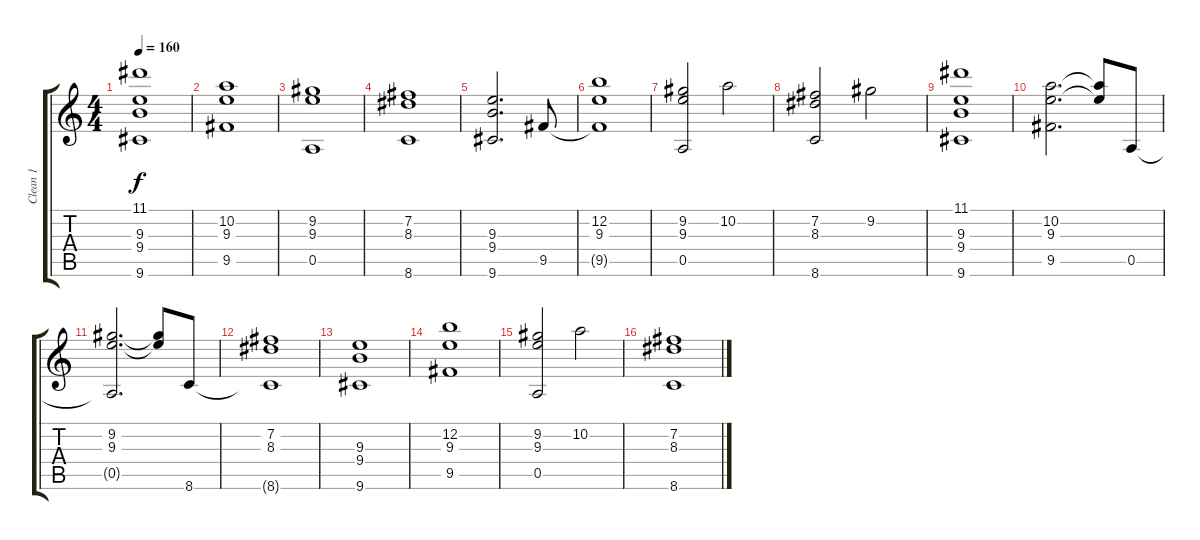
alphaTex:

\track ("Clean 1" "Clean 1") {instrument electricguitarclean}
\staff {score tabs}
\tuning (E4 B3 G3 D3 A2 E2) {hide}
\ts (4 4)
\tempo 160
\clef g2
\ks c
(11.1 9.3 9.4 9.6).1{dy f} |
(10.2 9.3 9.5).1 |
(9.2 9.3 0.5).1 |
(7.2 8.3 8.6).1 |
(9.3 9.4 9.6).2{d} 9.5.8 |
(12.2 9.3 9.5{t}).1 |
(9.2 9.3 0.5).2 10.2.2 |
(7.2 8.3 8.6).2 9.2.2 |
(11.1 9.3 9.4 9.6).1 |
(10.2 9.3 9.5).2{d} (10.2{t} 9.3{t}).8 0.5.8 |
(9.2 9.3 0.5{t}).2{d} (9.2{t} 9.3{t}).8 8.6.8 |
(7.2 8.3 8.6{t}).1 |
(9.3 9.4 9.6).1 |
(12.2 9.3 9.5).1 |
(9.2 9.3 0.5).2 10.2.2 |
(7.2 8.3 8.6).1
